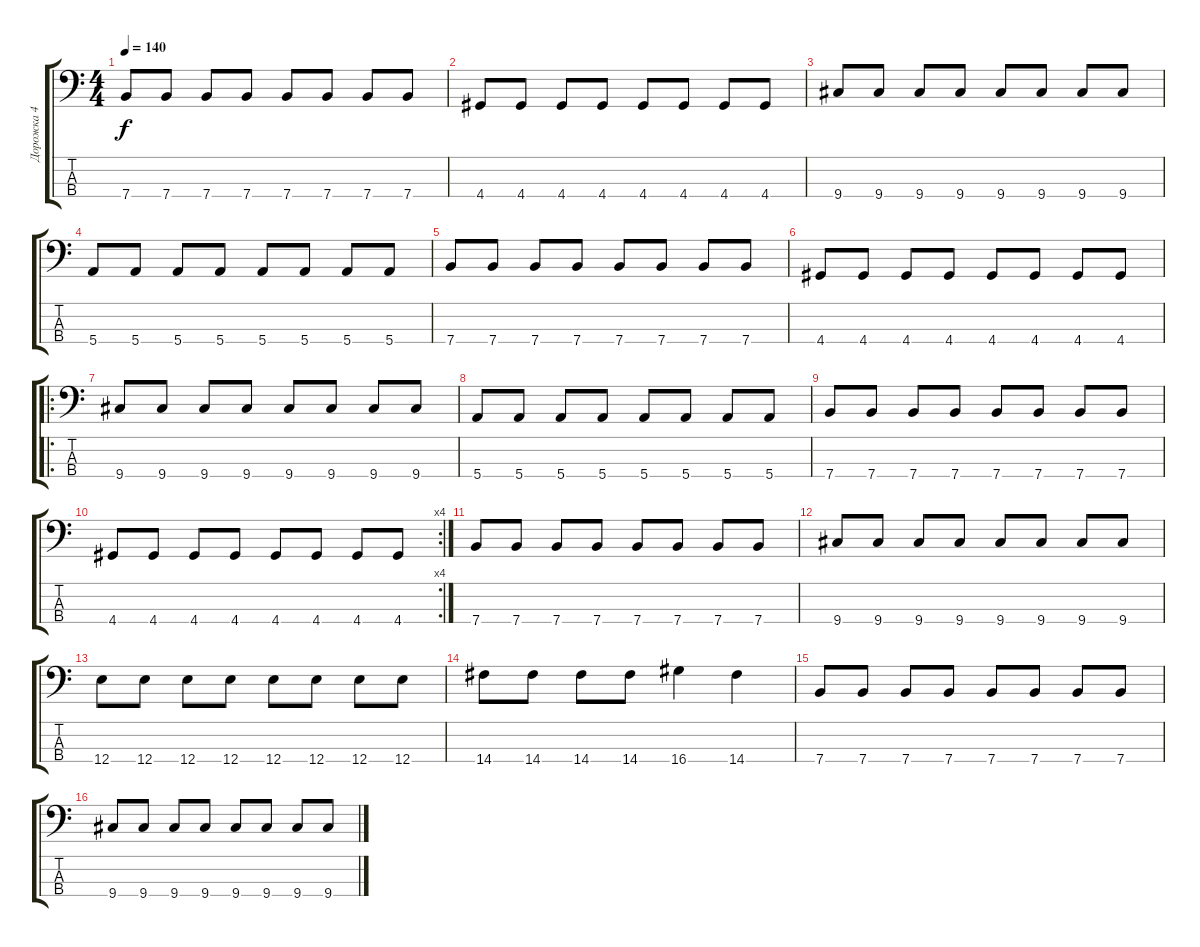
\track ("Дорожка 4" "Дорожка 4") {instrument electricbassfinger}
\staff {score tabs}
\tuning (G2 D2 A1 E1) {hide}
\ts (4 4)
\tempo 140
\clef f4
\ks c
7.4.8{dy f} 7.4.8 7.4.8 7.4.8 7.4.8 7.4.8 7.4.8 7.4.8 |
4.4.8 4.4.8 4.4.8 4.4.8 4.4.8 4.4.8 4.4.8 4.4.8 |
9.4.8 9.4.8 9.4.8 9.4.8 9.4.8 9.4.8 9.4.8 9.4.8 |
5.4.8 5.4.8 5.4.8 5.4.8 5.4.8 5.4.8 5.4.8 5.4.8 |
7.4.8 7.4.8 7.4.8 7.4.8 7.4.8 7.4.8 7.4.8 7.4.8 |
4.4.8 4.4.8 4.4.8 4.4.8 4.4.8 4.4.8 4.4.8 4.4.8 |
\ro
9.4.8 9.4.8 9.4.8 9.4.8 9.4.8 9.4.8 9.4.8 9.4.8 |
5.4.8 5.4.8 5.4.8 5.4.8 5.4.8 5.4.8 5.4.8 5.4.8 |
7.4.8 7.4.8 7.4.8 7.4.8 7.4.8 7.4.8 7.4.8 7.4.8 |
\rc 4
4.4.8 4.4.8 4.4.8 4.4.8 4.4.8 4.4.8 4.4.8 4.4.8 |
7.4.8 7.4.8 7.4.8 7.4.8 7.4.8 7.4.8 7.4.8 7.4.8 |
9.4.8 9.4.8 9.4.8 9.4.8 9.4.8 9.4.8 9.4.8 9.4.8 |
12.4.8 12.4.8 12.4.8 12.4.8 12.4.8 12.4.8 12.4.8 12.4.8 |
14.4.8 14.4.8 14.4.8 14.4.8 16.4.4 14.4.4 |
7.4.8 7.4.8 7.4.8 7.4.8 7.4.8 7.4.8 7.4.8 7.4.8 |
9.4.8 9.4.8 9.4.8 9.4.8 9.4.8 9.4.8 9.4.8 9.4.8
